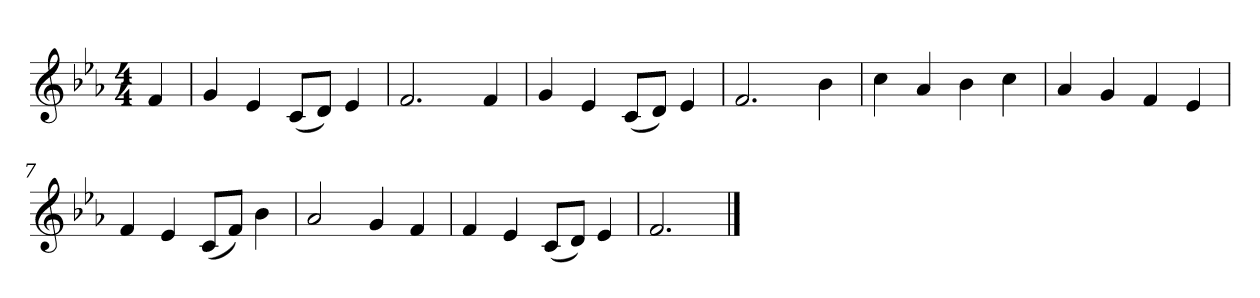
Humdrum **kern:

**kern
*part1
*staff1
*clefG2
*k[b-e-a-]
*M4/4
*MM120
=
4f
=1
4g
4e-
(8c/L
8d/J)
4e-
=2
2.f
4f
=3
4g
4e-
(8c/L
8d/J)
4e-
=4
2.f
4b-
=5
4cc
4a-
4b-
4cc
=6
4a-
4g
4f
4e-
=7
4f
4e-
(8c/L
8f/J)
4b-
=8
2a-
4g
4f
=9
4f
4e-
(8c/L
8d/J)
4e-
=10
2.f
==
*-
